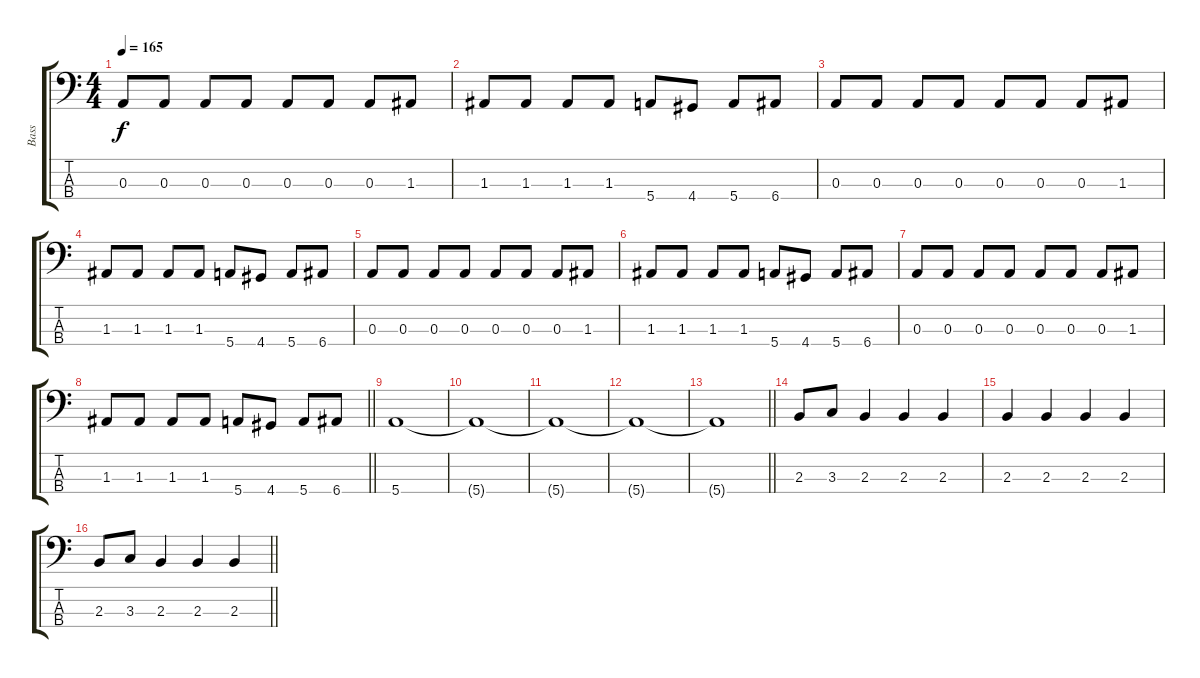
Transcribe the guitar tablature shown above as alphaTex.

\track ("Bass" "Bass") {instrument electricbassfinger}
\staff {score tabs}
\tuning (G2 D2 A1 E1) {hide}
\ts (4 4)
\section ("" "")
\tempo 165
\clef f4
\ks c
0.3.8{dy f} 0.3.8 0.3.8 0.3.8 0.3.8 0.3.8 0.3.8 1.3.8 |
1.3.8 1.3.8 1.3.8 1.3.8 5.4.8 4.4.8 5.4.8 6.4.8 |
0.3.8 0.3.8 0.3.8 0.3.8 0.3.8 0.3.8 0.3.8 1.3.8 |
1.3.8 1.3.8 1.3.8 1.3.8 5.4.8 4.4.8 5.4.8 6.4.8 |
0.3.8 0.3.8 0.3.8 0.3.8 0.3.8 0.3.8 0.3.8 1.3.8 |
1.3.8 1.3.8 1.3.8 1.3.8 5.4.8 4.4.8 5.4.8 6.4.8 |
0.3.8 0.3.8 0.3.8 0.3.8 0.3.8 0.3.8 0.3.8 1.3.8 |
\barLineRight lightlight
1.3.8 1.3.8 1.3.8 1.3.8 5.4.8 4.4.8 5.4.8 6.4.8 |
\section ("" "")
5.4.1 |
5.4{t}.1 |
5.4{t}.1 |
5.4{t}.1 |
\barLineRight lightlight
5.4{t}.1 |
\section ("" "")
2.3.8 3.3.8 2.3.4 2.3.4 2.3.4 |
2.3.4 2.3.4 2.3.4 2.3.4 |
\barLineRight lightlight
2.3.8 3.3.8 2.3.4 2.3.4 2.3.4
